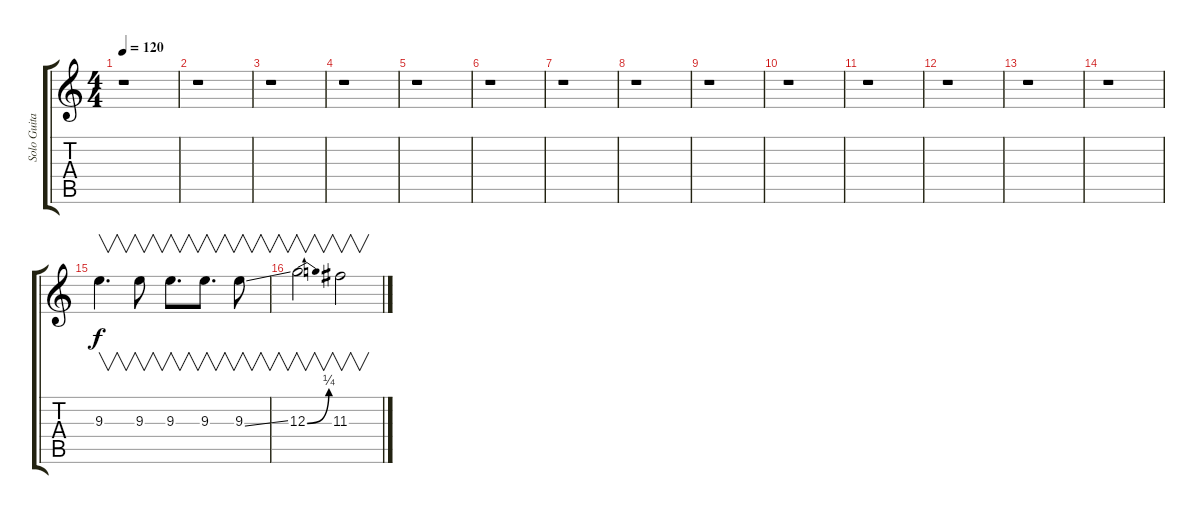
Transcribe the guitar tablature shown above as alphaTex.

\track ("Solo Guitar ( Jack White)Standard Tuning" "Solo Guita") {instrument distortionguitar}
\staff {score tabs}
\tuning (E4 B3 G3 D3 A2 E2) {hide}
\ts (4 4)
\tempo 120
\clef g2
\ks c
r.1{dy f} |
r.1 |
r.1 |
r.1 |
r.1 |
r.1 |
r.1 |
r.1 |
r.1 |
r.1 |
r.1 |
r.1 |
r.1 |
r.1 |
9.3.4{v d} 9.3.8{v} 9.3.8{v d} 9.3.8{v d} 9.3{ss}.8{v} |
12.3{be (bend 0 0 60 1)}.2{v} 11.3.2{v}
